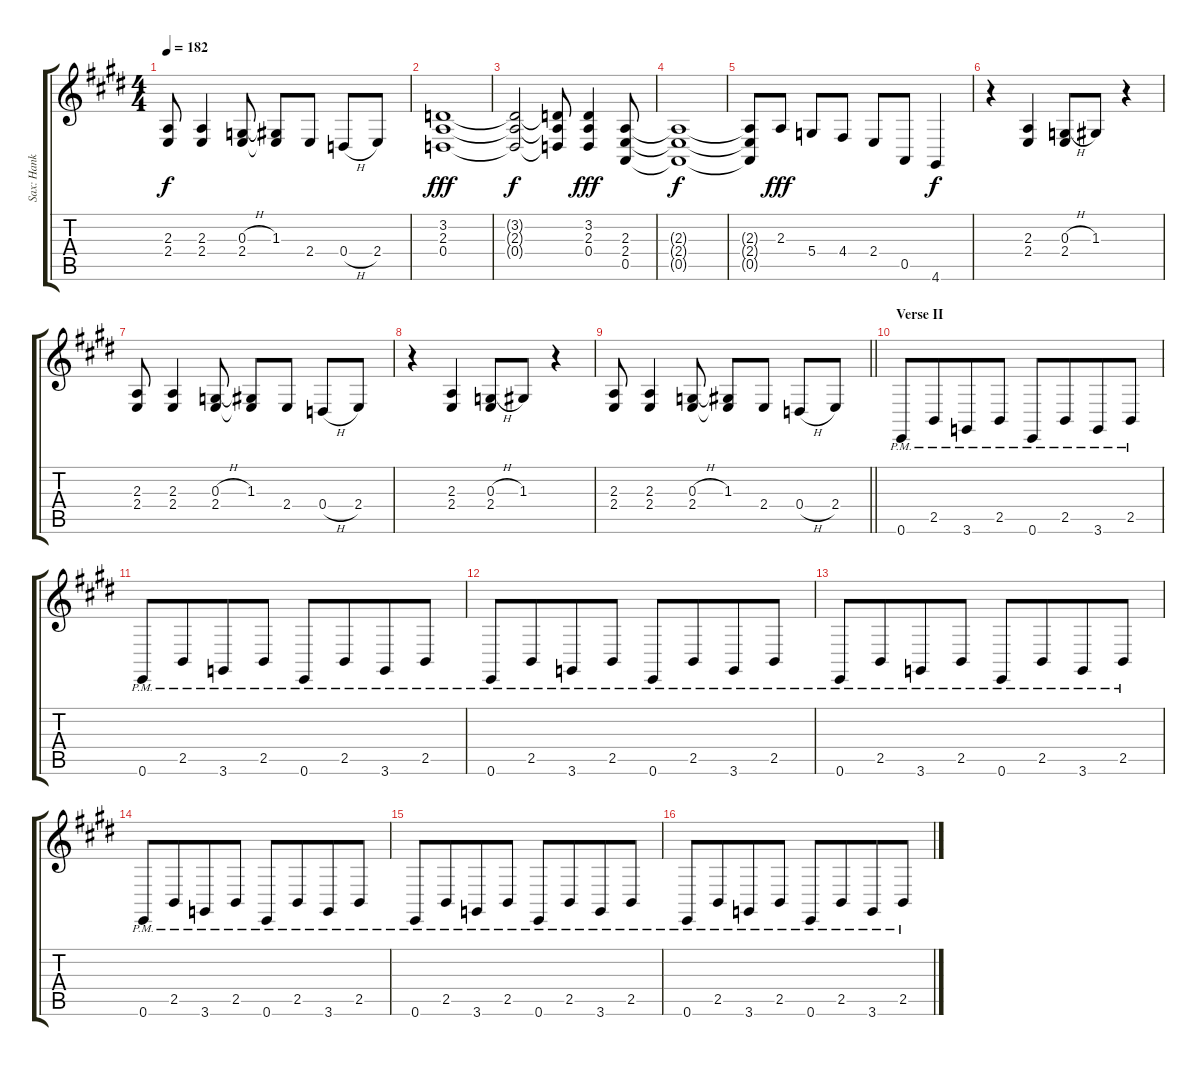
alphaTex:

\track ("Sax: Hank" "Sax: Hank") {instrument tenorsax}
\staff {score tabs}
\tuning (E4 B3 G3 D3 A2 E2) {hide}
\ts (4 4)
\tempo 182
\clef g2
\ks e
(2.3 2.4).8{dy f} (2.3 2.4).4 (0.3{h} 2.4).8 (1.3 2.4{t}).8 2.4.8 0.4{h}.8 2.4.8 |
(3.2 2.3 0.4).1{dy fff} |
(3.2{t} 2.3{t} 0.4{t}).2{dy f} (3.2{t} 2.3{t} 0.4{t}).8 (3.2 2.3 0.4).4{dy fff} (2.3 2.4 0.5).8 |
(2.3{t} 2.4{t} 0.5{t}).1{dy f} |
(2.3{t} 2.4{t} 0.5{t}).8 2.3.8{dy fff} 5.4.8 4.4.8 2.4.8 0.5.8 4.6.4{dy f} |
r.4 (2.3 2.4).4 (0.3{h} 2.4).8 1.3.8 r.4 |
(2.3 2.4).8 (2.3 2.4).4 (0.3{h} 2.4).8 (1.3 2.4{t}).8 2.4.8 0.4{h}.8 2.4.8 |
r.4 (2.3 2.4).4 (0.3{h} 2.4).8 1.3.8 r.4 |
\barLineRight lightlight
(2.3 2.4).8 (2.3 2.4).4 (0.3{h} 2.4).8 (1.3 2.4{t}).8 2.4.8 0.4{h}.8 2.4.8 |
\section ("" "Verse II")
0.6{pm}.8 2.5{pm}.8{beam merge} 3.6{pm}.8 2.5{pm}.8 0.6{pm}.8 2.5{pm}.8{beam merge} 3.6{pm}.8 2.5{pm}.8 |
0.6{pm}.8 2.5{pm}.8{beam merge} 3.6{pm}.8 2.5{pm}.8 0.6{pm}.8 2.5{pm}.8{beam merge} 3.6{pm}.8 2.5{pm}.8 |
0.6{pm}.8 2.5{pm}.8{beam merge} 3.6{pm}.8 2.5{pm}.8 0.6{pm}.8 2.5{pm}.8{beam merge} 3.6{pm}.8 2.5{pm}.8 |
0.6{pm}.8 2.5{pm}.8{beam merge} 3.6{pm}.8 2.5{pm}.8 0.6{pm}.8 2.5{pm}.8{beam merge} 3.6{pm}.8 2.5{pm}.8 |
0.6{pm}.8 2.5{pm}.8{beam merge} 3.6{pm}.8 2.5{pm}.8 0.6{pm}.8 2.5{pm}.8{beam merge} 3.6{pm}.8 2.5{pm}.8 |
0.6{pm}.8 2.5{pm}.8{beam merge} 3.6{pm}.8 2.5{pm}.8 0.6{pm}.8 2.5{pm}.8{beam merge} 3.6{pm}.8 2.5{pm}.8 |
0.6{pm}.8 2.5{pm}.8{beam merge} 3.6{pm}.8 2.5{pm}.8 0.6{pm}.8 2.5{pm}.8{beam merge} 3.6{pm}.8 2.5{pm}.8
